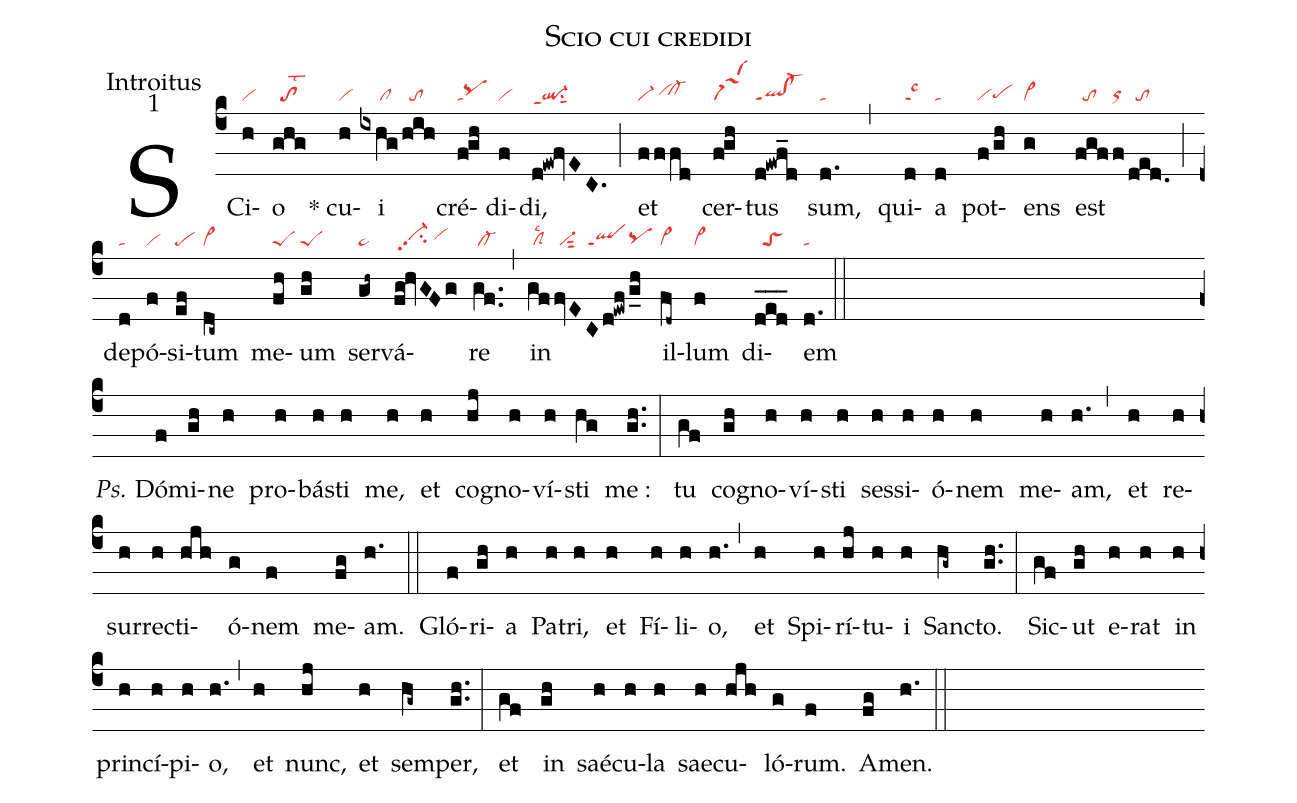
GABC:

name:Scio cui credidi;
office-part:Introitus;
mode:1;
nabc-lines:1;
%%
(c4) SCi(h|vi)o(ghg|//tolst2) () * cu(h|vi)i(ixhg|/////cl|/hih|//to) cré(fgh|tapqhh)di(f|vi)di,(d!ew!fvEC.|ql-ppt1su1sut1) (;)
et(f|vi-|ffd|/vihh`cl-hh) cer(fgh|saM4)tus(d!ewf_d|ql!cl-ppt1) sum,(d.|ta) (,)
qui(d|talsc3)a(d|ta) pot(f|vi|gh|pehg)ens(g|vi>) est(fgf|//to|f|orhg|/ded.|//to) (;)
de(d|ta)pó(f|vi)si(ef|pe)tum(dc~|cl~) me(fh|peS)um(gh|peS) ser(gh~|pe~)vá(fg!hvGFg|/vi-hhpp2su2/vihh)re(gf..|/cl-) (,)
in(gf|/clSlsc2|fvEC|/vi-sut2|d!ewf|````qlppt1|/g_h|pqhg) il(fd~|cl~)lum(f|vi>) di(d_e_d_|//toS)em(d.|ta) (::Z)

<i>Ps.</i> Dó(f)mi(gh)ne(h) pro(h)bá(h)sti(h) me,(h) et(h) co(hj)gno(h)ví(h)sti(hg) me :(gh..) (:)
tu(gf) co(gh)gno(h)ví(h)sti(h) ses(h)si(h)ó(h)nem(h) me(h)am,(h.) (,)
et(h) re(h)sur(h)re(h)cti(hjh)ó(g)nem(f) me(fg)am.(h.) (::)

Gló(f)ri(gh)a(h) Pa(h)tri,(h) et(h) Fí(h)li(h)o,(h.) (,) et(h) Spi(h)rí(hj)tu(h)i(h) San(hg~)cto.(gh..) (:)
 Sic(gf)ut(gh) e(h)rat(h) in(h) prin(h)cí(h)pi(h)o,(h.) (,) et(h) nunc,(hj) et(h) sem(hg~)per,(gh..) (:)
et(gf) in(gh) <nlba>saé(h)cu(h)la(h) sae(h)cu(hjh)ló(g)rum.</nlba>(f) A(fg)men.(h.) (::)
